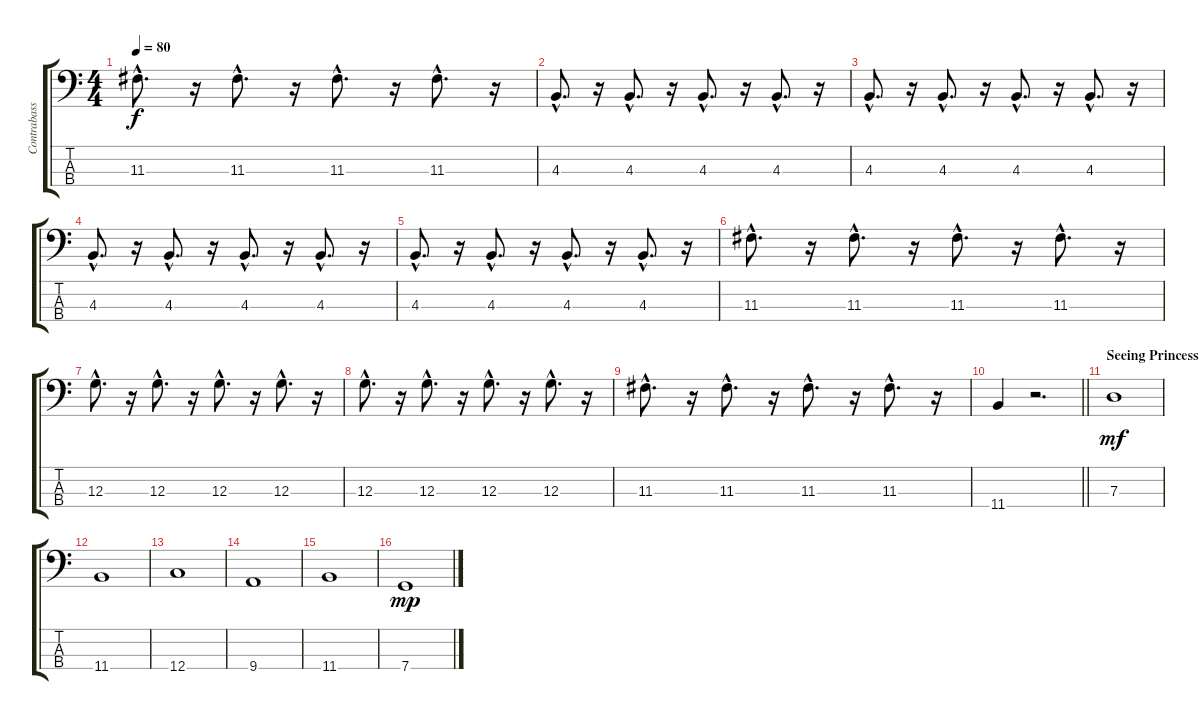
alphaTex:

\track ("Contrabass" "Contrabass") {instrument contrabass}
\staff {score tabs}
\tuning (F2 C2 G1 C1) {hide}
\ts (4 4)
\tempo 80
\clef f4
\ks c
11.3{hac}.8{d dy f} r.16 11.3{hac}.8{d} r.16 11.3{hac}.8{d} r.16 11.3{hac}.8{d} r.16 |
4.3{hac}.8{d} r.16 4.3{hac}.8{d} r.16 4.3{hac}.8{d} r.16 4.3{hac}.8{d} r.16 |
4.3{hac}.8{d} r.16 4.3{hac}.8{d} r.16 4.3{hac}.8{d} r.16 4.3{hac}.8{d} r.16 |
4.3{hac}.8{d} r.16 4.3{hac}.8{d} r.16 4.3{hac}.8{d} r.16 4.3{hac}.8{d} r.16 |
4.3{hac}.8{d} r.16 4.3{hac}.8{d} r.16 4.3{hac}.8{d} r.16 4.3{hac}.8{d} r.16 |
11.3{hac}.8{d} r.16 11.3{hac}.8{d} r.16 11.3{hac}.8{d} r.16 11.3{hac}.8{d} r.16 |
12.3{hac}.8{d} r.16 12.3{hac}.8{d} r.16 12.3{hac}.8{d} r.16 12.3{hac}.8{d} r.16 |
12.3{hac}.8{d} r.16 12.3{hac}.8{d} r.16 12.3{hac}.8{d} r.16 12.3{hac}.8{d} r.16 |
11.3{hac}.8{d} r.16 11.3{hac}.8{d} r.16 11.3{hac}.8{d} r.16 11.3{hac}.8{d} r.16 |
\barLineRight lightlight
11.4.4 r.2{d} |
\section ("" "Seeing Princess Elaia")
7.3.1{dy mf} |
11.4.1 |
12.4.1 |
9.4.1 |
11.4.1 |
7.4.1{dy mp}
